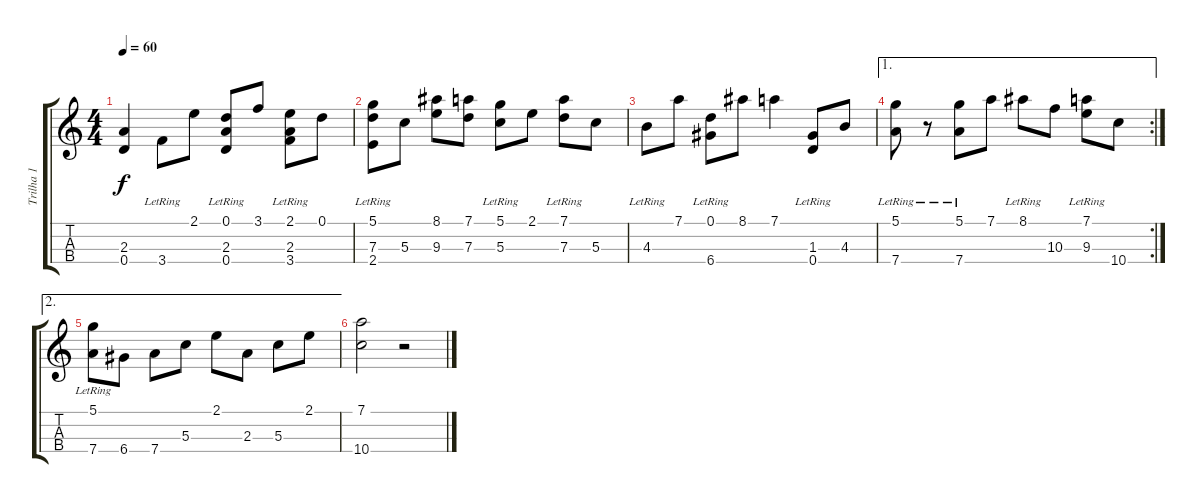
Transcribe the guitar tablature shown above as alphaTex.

\track ("Trilha 1" "Trilha 1") {instrument acousticguitarnylon}
\staff {score tabs}
\tuning (D4 B4 G3 D3) {hide}
\ts (4 4)
\tempo 60
\clef g2
\ks c
(2.3 0.4).4{dy f} 3.4{lr}.8 2.1.8 (0.1 2.3{lr} 0.4{lr}).8 3.1.8 (2.1 2.3{lr} 3.4{lr}).8 0.1.8 |
(5.1{lr} 7.3 2.4{lr}).8 5.3.8 (8.1 9.3).8 (7.1 7.3).8 (5.1{lr} 5.3).8 2.1.8 (7.1{lr} 7.3).8 5.3.8 |
4.3{lr}.8 7.1.8 (0.1{lr} 6.4).8 8.1.8 7.1.4 (1.3 0.4{lr}).8 4.3.8 |
\ae 1
\rc 2
(5.1 7.4{lr}).8 r.8 (5.1 7.4{lr}).8 7.1.8 8.1{lr}.8 10.3.8 (7.1{lr} 9.3).8 10.4.8 |
\ae 2
(5.1{lr} 7.4{lr}).8 6.4.8 7.4.8 5.3.8 2.1.8 2.3.8 5.3.8 2.1.8 |
(7.1 10.4).2 r.2
